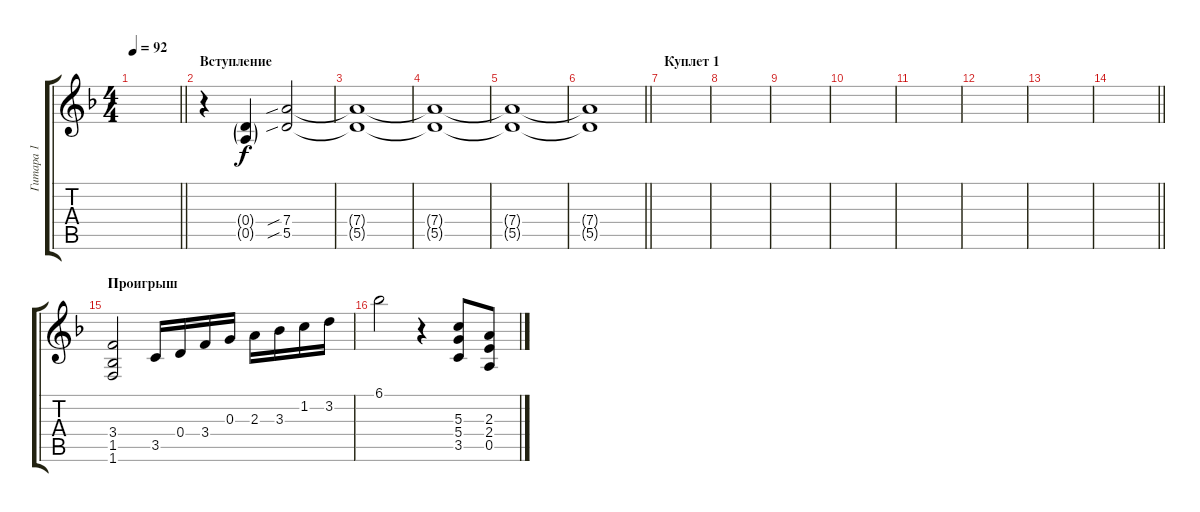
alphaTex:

\track ("Гитара 1" "Гитара 1") {instrument distortionguitar}
\staff {score tabs}
\tuning (E4 B3 G3 D3 A2 E2) {hide}
\ts (4 4)
\tempo 92
\clef g2
\barLineRight lightlight
\ks dminor
|
\section ("" "Вступление")
r.4 (0.4{g} 0.5{g}).4 (7.4{sib} 5.5{sib}).2{dy f} |
(7.4{t} 5.5{t}).1 |
(7.4{t} 5.5{t}).1 |
(7.4{t} 5.5{t}).1 |
\barLineRight lightlight
(7.4{t} 5.5{t}).1 |
\section ("" "Куплет 1")
|
|
|
|
|
|
|
\barLineRight lightlight
|
\section ("" "Проигрыш")
(3.4 1.5 1.6).2 3.5.16 0.4.16 3.4.16 0.3.16 2.3.16 3.3.16 1.2.16 3.2.16 |
6.1.2 r.4 (5.3 5.4 3.5).8 (2.3 2.4 0.5).8
